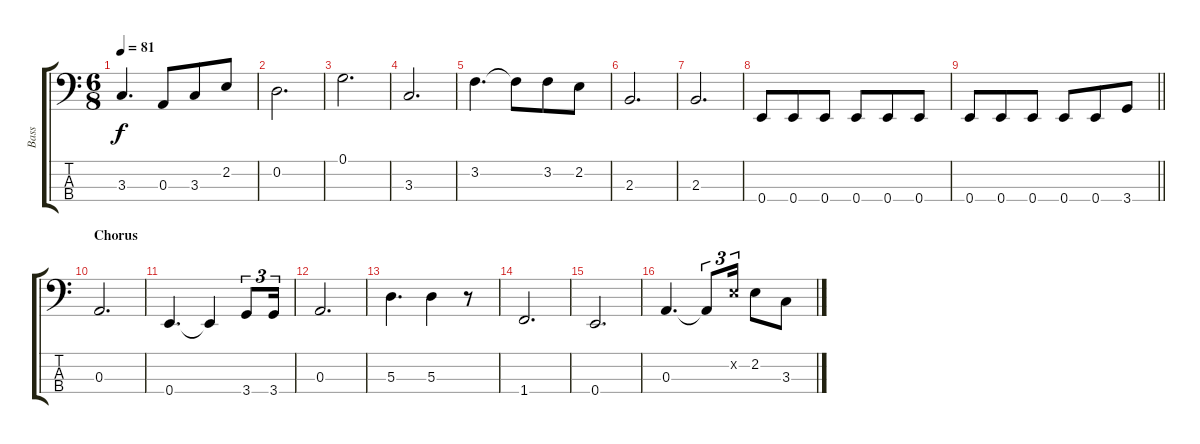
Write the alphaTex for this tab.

\track ("Bass" "Bass") {instrument fretlessbass}
\staff {score tabs}
\tuning (G2 D2 A1 E1) {hide}
\ts (6 8)
\tempo 81
\clef f4
\ks c
3.3.4{d dy f} 0.3.8 3.3.8 2.2.8 |
0.2.2{d} |
0.1.2{d} |
3.3.2{d} |
3.2.4{d} 3.2{t}.8 3.2.8 2.2.8 |
2.3.2{d} |
2.3.2{d} |
0.4.8 0.4.8 0.4.8 0.4.8 0.4.8 0.4.8 |
\barLineRight lightlight
0.4.8 0.4.8 0.4.8 0.4.8 0.4.8 3.4.8 |
\section ("" "Chorus")
0.3.2{d} |
0.4.4{d} 0.4{t}.4 3.4.8{tu (3 2)} 3.4.16{tu (3 2)} |
0.3.2{d} |
5.3.4{d} 5.3.4 r.8 |
1.4.2{d} |
0.4.2{d} |
0.3.4{d} 0.3{t}.8{tu (3 2)} 2.2{x}.16{tu (3 2)} 2.2.8 3.3.8
